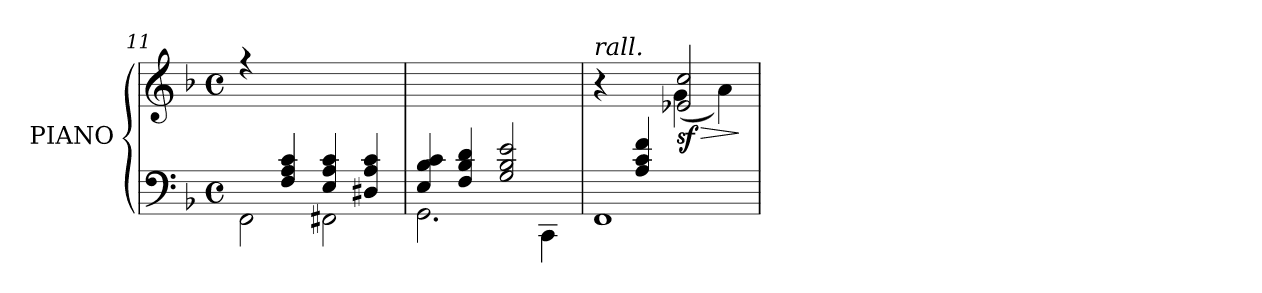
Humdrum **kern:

**kern	**kern	**dynam
*part1	*part1	*part1
*staff2	*staff1	*staff1/2
*I"PIANO	*	*
*I'Pno.	*	*
!!LO:LB:g=z
*clefF4	*clefG2	*
*k[b-]	*k[b-]	*
*M4/4	*M4/4	*
*met(c)	*met(c)	*
=11	=11	=11
*^	*	*
4ryy	2FF\	4rff	.
4F/ 4A/ 4c/	.	2.ryy	.
4E/ 4A/ 4c/	2FF#X\	.	.
4D#X/ 4A/ 4c/	.	.	.
=12	=12	=12	=12
4E/ 4B-/ 4c/	2.GG\	1ryy	.
4F/ 4B-/ 4d/	.	.	.
2G/ 2B-/ 2e/	.	.	.
.	4CC\	.	.
=13	=13	=13	=13
*	*	*^	*
!	!	!LO:TX:a:i:t=rall.	!	!
4ryy	1FF	4r	4ryy	.
4A/ 4c/ 4f/	.	4ryy	4ryy	.
!	!	!	!	!LO:HP:b
!	!	!	!	!LO:DY:n=1:b
2ryy	.	2e-X/ 2cc/	(<4g\	> sf
.	.	.	4a\)	.
*v	*v	*	*	*
*	*v	*v	*
.	.	]
=	=	=
*-	*-	*-
